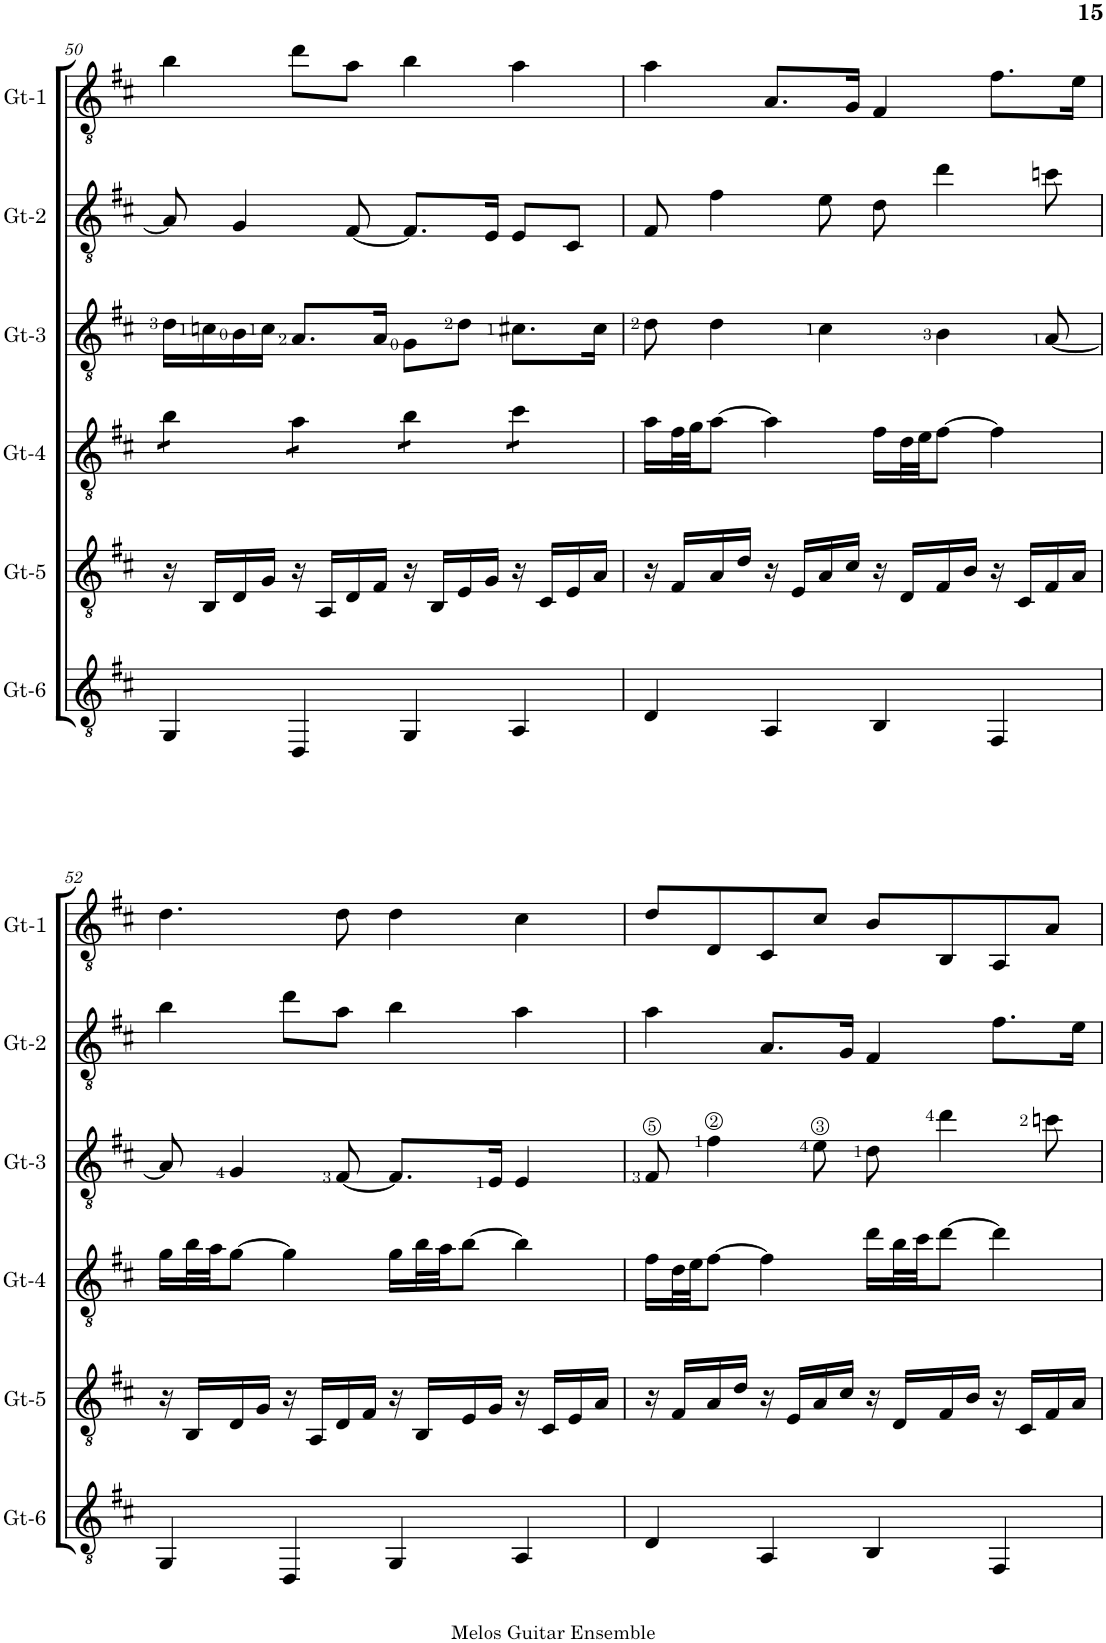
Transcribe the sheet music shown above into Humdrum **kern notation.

**kern	**kern	**kern	**kern	**kern	**kern
*part6	*part5	*part4	*part3	*part2	*part1
*staff6	*staff5	*staff4	*staff3	*staff2	*staff1
*I"Gt-6	*I"Gt-5	*I"Gt-4	*I"Gt-3	*I"Gt-2	*I"Gt-1
*I'Gt-6	*I'Gt-5	*I'Gt-4	*I'Gt-3	*I'Gt-2	*I'Gt-1
!!LO:PB:g=z
*clefGv2	*clefGv2	*clefGv2	*clefGv2	*clefGv2	*clefGv2
*k[f#c#]	*k[f#c#]	*k[f#c#]	*k[f#c#]	*k[f#c#]	*k[f#c#]
*M4/4	*M4/4	*M4/4	*M4/4	*M4/4	*M4/4
=50	=50	=50	=50	=50	=50
*	*	*tremolo	*	*	*
4GG/	16r	8b\L	16d\LL	8A/]	4b\
.	16BB/LL	.	16cn\	.	.
.	16D/	8b\J	16B\	4G/	.
.	16G/JJ	.	16c\JJ	.	.
4DD/	16r	8a\L	8.A/L	.	8dd\L
.	16AA/LL	.	.	.	.
.	16D/	8a\J	.	[8F#/	8a\J
.	16F#/JJ	.	16A/Jk	.	.
4GG/	16r	8b\L	8G\L	8.F#/L]	4b\
.	16BB/LL	.	.	.	.
.	16E/	8b\J	8d\J	.	.
.	16G/JJ	.	.	16E/Jk	.
4AA/	16r	8cc#\L	8.c#X\L	8E/L	4a\
.	16C#/LL	.	.	.	.
.	16E/	8cc#\J	.	8C#/J	.
*	*	*Xtremolo	*	*	*
.	16A/JJ	.	16c#\Jk	.	.
=51	=51	=51	=51	=51	=51
4D/	16r	16a\LL	8d\	8F#/	4a\
.	16F#/LL	32f#\L	.	.	.
.	.	32g\JJ	.	.	.
.	16A/	[8a\J	4d\	4f#\	.
.	16d/JJ	.	.	.	.
4AA/	16r	4a\]	.	.	8.A/L
.	16E/LL	.	.	.	.
.	16A/	.	4c#\	8e\	.
.	16c#/JJ	.	.	.	16G/Jk
4BB/	16r	16f#\LL	.	8d\	4F#/
.	16D/LL	32d\L	.	.	.
.	.	32e\JJ	.	.	.
.	16F#/	[8f#\J	4B\	4dd\	.
.	16B/JJ	.	.	.	.
4FF#/	16r	4f#\]	.	.	8.f#\L
.	16C#/LL	.	.	.	.
.	16F#/	.	[8A/	8ccn\	.
.	16A/JJ	.	.	.	16e\Jk
!!LO:LB:g=z
=52	=52	=52	=52	=52	=52
4GG/	16r	16g\LL	8A/]	4b\	4.d\
.	16BB/LL	32b\L	.	.	.
.	.	32a\JJ	.	.	.
.	16D/	[8g\J	4G/	.	.
.	16G/JJ	.	.	.	.
4DD/	16r	4g\]	.	8dd\L	.
.	16AA/LL	.	.	.	.
.	16D/	.	[8F#/	8a\J	8d\
.	16F#/JJ	.	.	.	.
4GG/	16r	16g\LL	8.F#/L]	4b\	4d\
.	16BB/LL	32b\L	.	.	.
.	.	32a\JJ	.	.	.
.	16E/	[8b\J	.	.	.
.	16G/JJ	.	16E/Jk	.	.
4AA/	16r	4b\]	4E/	4a\	4c#\
.	16C#/LL	.	.	.	.
.	16E/	.	.	.	.
.	16A/JJ	.	.	.	.
=53	=53	=53	=53	=53	=53
4D/	16r	16f#\LL	8F#/	4a\	8d/L
.	16F#/LL	32d\L	.	.	.
.	.	32e\JJ	.	.	.
.	16A/	[8f#\J	4f#\	.	8D/
.	16d/JJ	.	.	.	.
4AA/	16r	4f#\]	.	8.A/L	8C#/
.	16E/LL	.	.	.	.
.	16A/	.	8e\	.	8c#/J
.	16c#/JJ	.	.	16G/Jk	.
4BB/	16r	16dd\LL	8d\	4F#/	8B/L
.	16D/LL	32b\L	.	.	.
.	.	32cc#\JJ	.	.	.
.	16F#/	[8dd\J	4dd\	.	8BB/
.	16B/JJ	.	.	.	.
4FF#/	16r	4dd\]	.	8.f#\L	8AA/
.	16C#/LL	.	.	.	.
.	16F#/	.	8ccn\	.	8A/J
.	16A/JJ	.	.	16e\Jk	.
=	=	=	=	=	=
*-	*-	*-	*-	*-	*-
